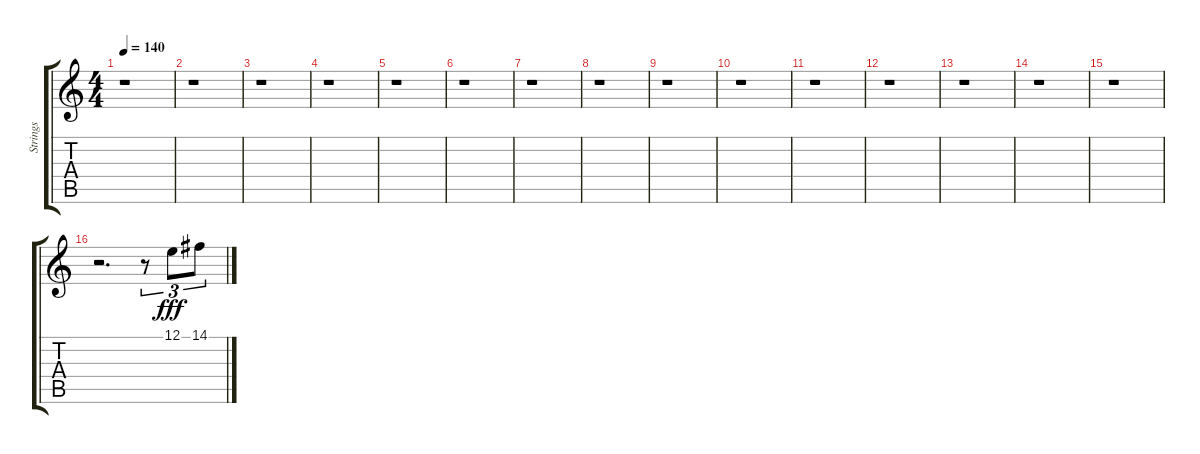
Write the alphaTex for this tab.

\track ("Strings" "Strings") {instrument stringensemble1}
\staff {score tabs}
\tuning (E4 B3 G3 D3 A2 E2) {hide}
\ts (4 4)
\tempo 140
\clef g2
\ks c
r.1{dy f} |
r.1 |
r.1 |
r.1 |
r.1 |
r.1 |
r.1 |
r.1 |
r.1 |
r.1 |
r.1 |
r.1 |
r.1 |
r.1 |
r.1 |
r.2{d} r.8{tu (3 2)} 12.1.8{tu (3 2) dy fff} 14.1.8{tu (3 2)}
